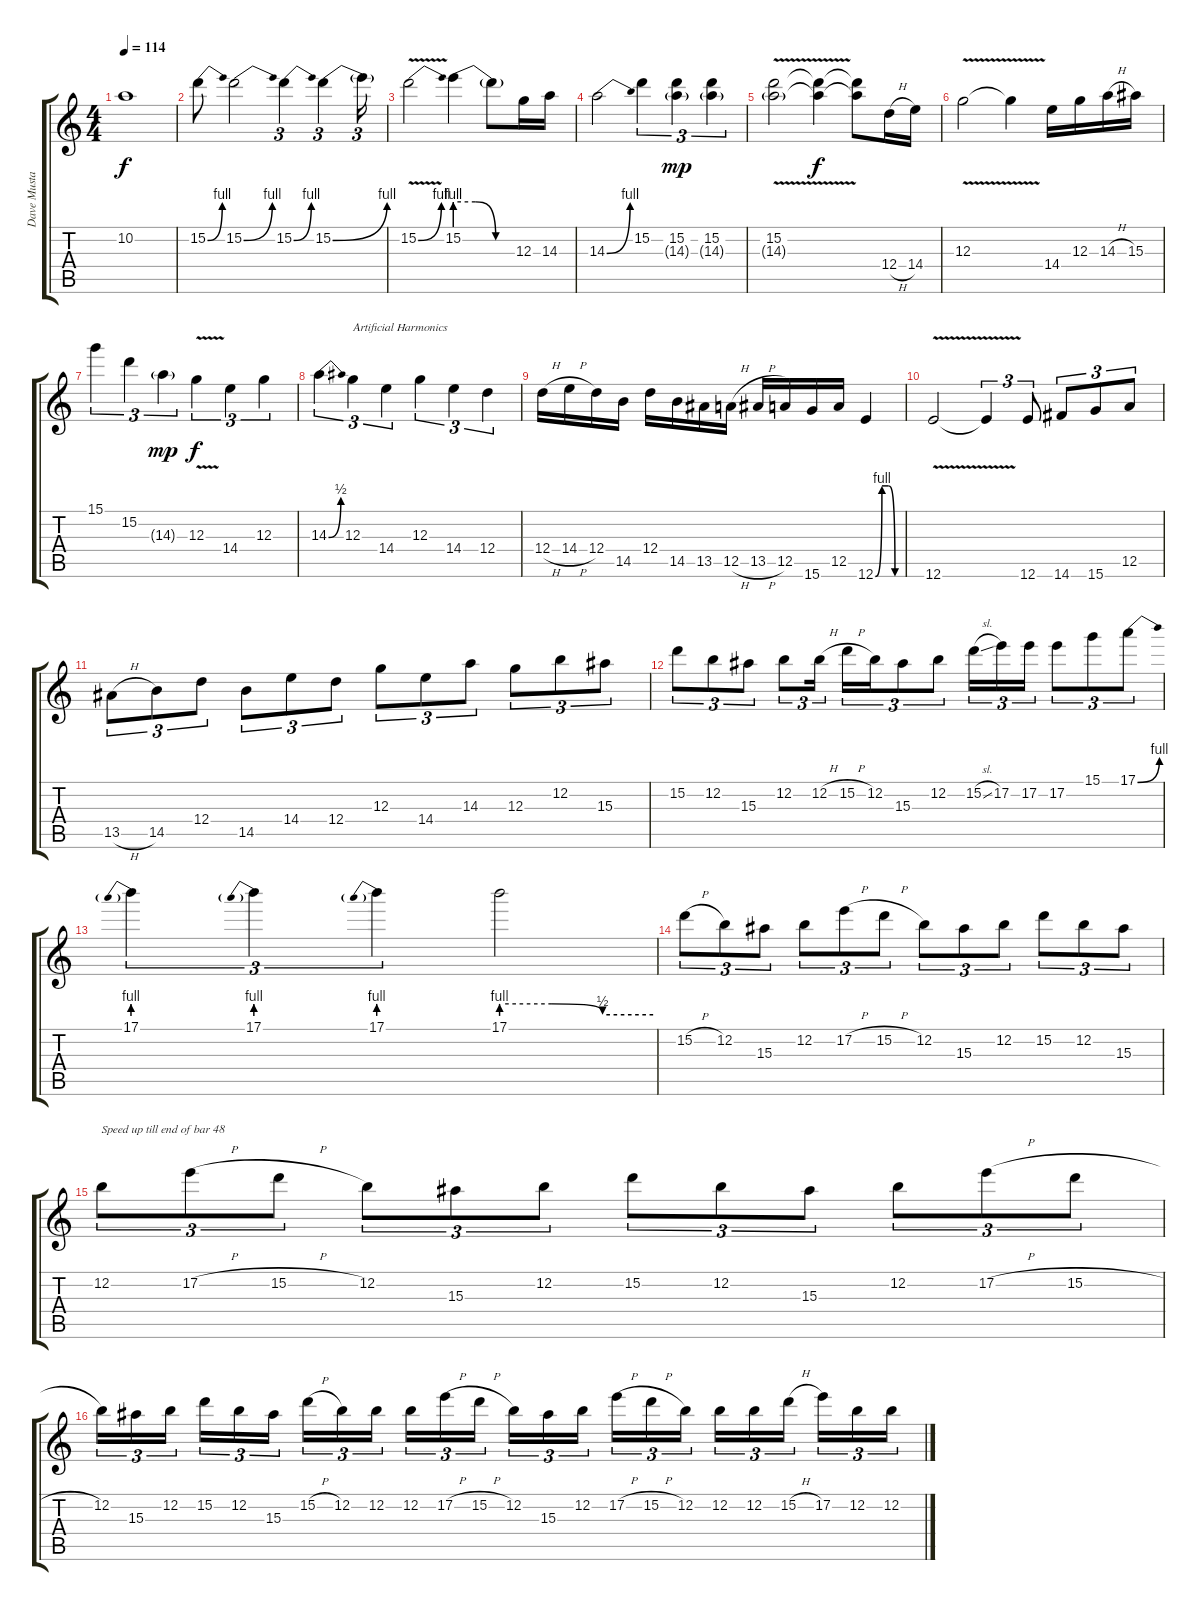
\track ("Dave Mustaine Solo" "Dave Musta") {instrument distortionguitar}
\staff {score tabs}
\tuning (E4 B3 G3 D3 A2 E2) {hide}
\ts (4 4)
\tempo 114
\clef g2
\ks c
10.2{t}.1{dy f} |
15.2{be (bend 0 0 60 4)}.8{balance 8} 15.2{be (bend 0 0 60 4)}.2 15.2{be (bend 0 0 60 4)}.4{tu (3 2)} 15.2{be (bend 0 0 60 4)}.4{tu (3 2)} 15.2{t}.16{tu (3 2)} |
15.2{be (bend 0 0 60 4) v}.2 15.2{be (custom 0 4 20 4 40 0 60 0)}.4 15.2{t}.8 12.3.16 14.3.16 |
14.3{be (bend 0 0 60 4)}.2 15.2.4{tu (3 2)} (15.2 14.3{g}).4{tu (3 2) dy mp} (15.2 14.3{g}).4{tu (3 2)} |
(15.2{v} 14.3{g}).2 (15.2{t} 14.3{t}).4{dy f} (15.2{t} 14.3{t}).8 12.4{h}.16 14.4.16 |
12.3{v}.2 12.3{t}.4 14.4.16 12.3.16 14.3{h}.16 15.3.16 |
15.1.4{tu (3 2)} 15.2.4{tu (3 2)} 14.3{g}.4{tu (3 2) dy mp} 12.3{v}.4{tu (3 2) dy f} 14.4.4{tu (3 2)} 12.3.4{tu (3 2)} |
14.3{be (bend 0 0 60 2)}.4{tu (3 2)} 12.3.4{tu (3 2) txt "Artificial Harmonics" volume 16 instrument guitarharmonics} 14.4.4{tu (3 2) volume 13 instrument distortionguitar} 12.3.4{tu (3 2) volume 16 instrument guitarharmonics} 14.4.4{tu (3 2) volume 13 instrument distortionguitar} 12.4.4{tu (3 2)} |
12.4{h}.16 14.4{h}.16 12.4.16 14.5.16 12.4.16 14.5.16 13.5.16 12.5{h}.16 13.5{h}.16 12.5.16 15.6.16 12.5.16 12.6{be (custom 0 0 15 4 30 4 45 0 60 0)}.4 |
12.6{v}.2 12.6{t}.4{tu (3 2)} 12.6.8{tu (3 2)} 14.6.8{tu (3 2)} 15.6.8{tu (3 2)} 12.5.8{tu (3 2)} |
13.5{h}.8{tu (3 2)} 14.5.8{tu (3 2)} 12.4.8{tu (3 2)} 14.5.8{tu (3 2)} 14.4.8{tu (3 2)} 12.4.8{tu (3 2)} 12.3.8{tu (3 2)} 14.4.8{tu (3 2)} 14.3.8{tu (3 2)} 12.3.8{tu (3 2)} 12.2.8{tu (3 2)} 15.3.8{tu (3 2)} |
15.2.8{tu (3 2)} 12.2.8{tu (3 2)} 15.3.8{tu (3 2)} 12.2.8{tu (3 2)} 12.2{h}.16{tu (3 2)} 15.2{h}.16{tu (3 2)} 12.2.16{tu (3 2)} 15.3.8{tu (3 2)} 12.2.8{tu (3 2)} 15.2{sl}.16{tu (3 2)} 17.2.16{tu (3 2)} 17.2.16{tu (3 2)} 17.2.8{tu (3 2)} 15.1.8{tu (3 2)} 17.1{be (bend 0 0 60 4)}.8{tu (3 2)} |
17.1{be (prebend 0 4 60 4)}.4{tu (3 2)} 17.1{be (prebend 0 4 60 4)}.4{tu (3 2)} 17.1{be (prebend 0 4 60 4)}.4{tu (3 2)} 17.1{be (custom 0 4 20 4 40 2 60 2)}.2 |
15.2{h}.8{tu (3 2)} 12.2.8{tu (3 2)} 15.3.8{tu (3 2)} 12.2.8{tu (3 2)} 17.2{h}.8{tu (3 2)} 15.2{h}.8{tu (3 2)} 12.2.8{tu (3 2)} 15.3.8{tu (3 2)} 12.2.8{tu (3 2)} 15.2.8{tu (3 2)} 12.2.8{tu (3 2)} 15.3.8{tu (3 2)} |
12.2.8{tu (3 2) txt "Speed up till end of bar 48"} 17.2{h}.8{tu (3 2)} 15.2{h}.8{tu (3 2)} 12.2.8{tu (3 2)} 15.3.8{tu (3 2)} 12.2.8{tu (3 2)} 15.2.8{tu (3 2)} 12.2.8{tu (3 2)} 15.3.8{tu (3 2)} 12.2.8{tu (3 2)} 17.2{h}.8{tu (3 2)} 15.2{h}.8{tu (3 2)} |
12.2.16{tu (3 2)} 15.3.16{tu (3 2)} 12.2.16{tu (3 2)} 15.2.16{tu (3 2)} 12.2.16{tu (3 2)} 15.3.16{tu (3 2)} 15.2{h}.16{tu (3 2)} 12.2.16{tu (3 2)} 12.2.16{tu (3 2)} 12.2.16{tu (3 2)} 17.2{h}.16{tu (3 2)} 15.2{h}.16{tu (3 2)} 12.2.16{tu (3 2)} 15.3.16{tu (3 2)} 12.2.16{tu (3 2)} 17.2{h}.16{tu (3 2)} 15.2{h}.16{tu (3 2)} 12.2.16{tu (3 2)} 12.2.16{tu (3 2)} 12.2.16{tu (3 2)} 15.2{h}.16{tu (3 2)} 17.2.16{tu (3 2)} 12.2.16{tu (3 2)} 12.2.16{tu (3 2)}
